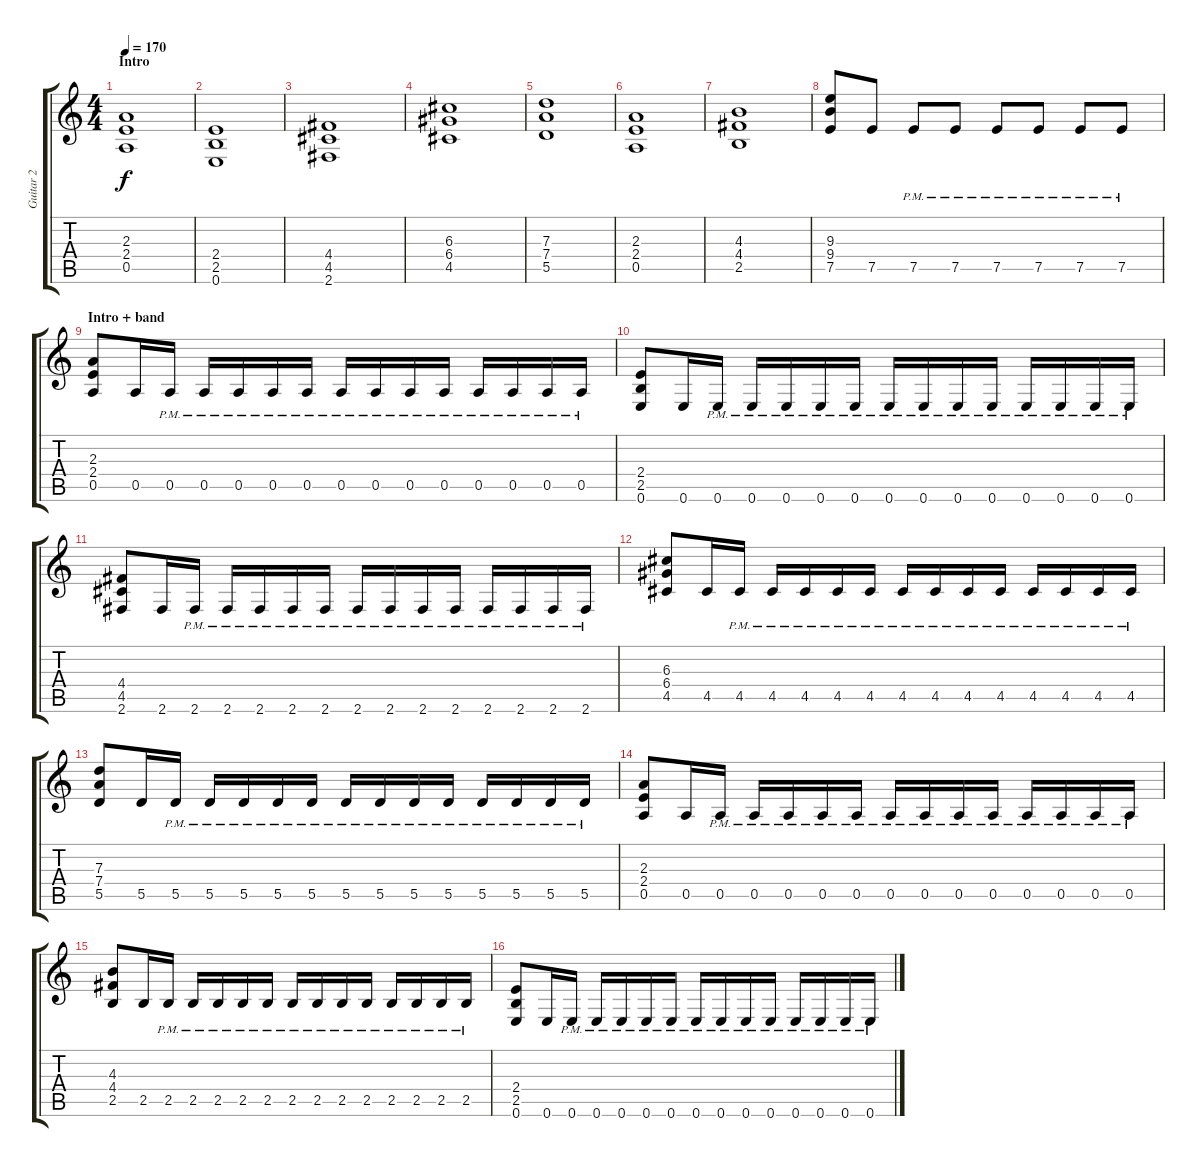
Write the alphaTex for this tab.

\track ("Guitar 2" "Guitar 2") {instrument distortionguitar}
\staff {score tabs}
\tuning (E4 B3 G3 D3 A2 E2) {hide}
\ts (4 4)
\section ("" "Intro")
\tempo 170
\clef g2
\ks c
(2.3 2.4 0.5).1{dy f instrument distortionguitar} |
(2.4 2.5 0.6).1 |
(4.4 4.5 2.6).1 |
(6.3 6.4 4.5).1 |
(7.3 7.4 5.5).1 |
(2.3 2.4 0.5).1 |
(4.3 4.4 2.5).1 |
(9.3 9.4 7.5).8 7.5.8 7.5{pm}.8 7.5{pm}.8 7.5{pm}.8 7.5{pm}.8 7.5{pm}.8 7.5{pm}.8 |
\section ("" "Intro + band")
(2.3 2.4 0.5).8 0.5.16 0.5{pm}.16 0.5{pm}.16 0.5{pm}.16 0.5{pm}.16 0.5{pm}.16 0.5{pm}.16 0.5{pm}.16 0.5{pm}.16 0.5{pm}.16 0.5{pm}.16 0.5{pm}.16 0.5{pm}.16 0.5{pm}.16 |
(2.4 2.5 0.6).8 0.6.16 0.6{pm}.16 0.6{pm}.16 0.6{pm}.16 0.6{pm}.16 0.6{pm}.16 0.6{pm}.16 0.6{pm}.16 0.6{pm}.16 0.6{pm}.16 0.6{pm}.16 0.6{pm}.16 0.6{pm}.16 0.6{pm}.16 |
(4.4 4.5 2.6).8 2.6.16 2.6{pm}.16 2.6{pm}.16 2.6{pm}.16 2.6{pm}.16 2.6{pm}.16 2.6{pm}.16 2.6{pm}.16 2.6{pm}.16 2.6{pm}.16 2.6{pm}.16 2.6{pm}.16 2.6{pm}.16 2.6{pm}.16 |
(6.3 6.4 4.5).8 4.5.16 4.5{pm}.16 4.5{pm}.16 4.5{pm}.16 4.5{pm}.16 4.5{pm}.16 4.5{pm}.16 4.5{pm}.16 4.5{pm}.16 4.5{pm}.16 4.5{pm}.16 4.5{pm}.16 4.5{pm}.16 4.5{pm}.16 |
(7.3 7.4 5.5).8 5.5.16 5.5{pm}.16 5.5{pm}.16 5.5{pm}.16 5.5{pm}.16 5.5{pm}.16 5.5{pm}.16 5.5{pm}.16 5.5{pm}.16 5.5{pm}.16 5.5{pm}.16 5.5{pm}.16 5.5{pm}.16 5.5{pm}.16 |
(2.3 2.4 0.5).8 0.5.16 0.5{pm}.16 0.5{pm}.16 0.5{pm}.16 0.5{pm}.16 0.5{pm}.16 0.5{pm}.16 0.5{pm}.16 0.5{pm}.16 0.5{pm}.16 0.5{pm}.16 0.5{pm}.16 0.5{pm}.16 0.5{pm}.16 |
(4.3 4.4 2.5).8 2.5.16 2.5{pm}.16 2.5{pm}.16 2.5{pm}.16 2.5{pm}.16 2.5{pm}.16 2.5{pm}.16 2.5{pm}.16 2.5{pm}.16 2.5{pm}.16 2.5{pm}.16 2.5{pm}.16 2.5{pm}.16 2.5{pm}.16 |
(2.4 2.5 0.6).8 0.6.16 0.6{pm}.16 0.6{pm}.16 0.6{pm}.16 0.6{pm}.16 0.6{pm}.16 0.6{pm}.16 0.6{pm}.16 0.6{pm}.16 0.6{pm}.16 0.6{pm}.16 0.6{pm}.16 0.6{pm}.16 0.6{pm}.16
